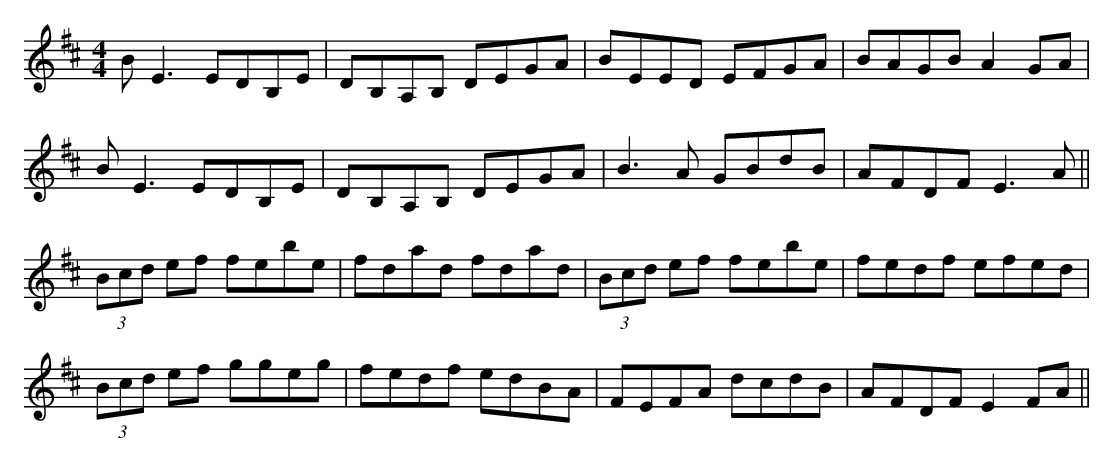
X:1
M:4/4
K:Edor
BE3 EDB,E|DB,A,B, DEGA|BEED EFGA|BAGB A2GA|
BE3 EDB,E|DB,A,B, DEGA|B3A GBdB|AFDF E3A||
(3Bcd ef febe|fdad fdad|(3Bcd ef febe|fedf efed|
(3Bcd ef ggeg|fedf edBA|FEFA dcdB|AFDF E2FA||
